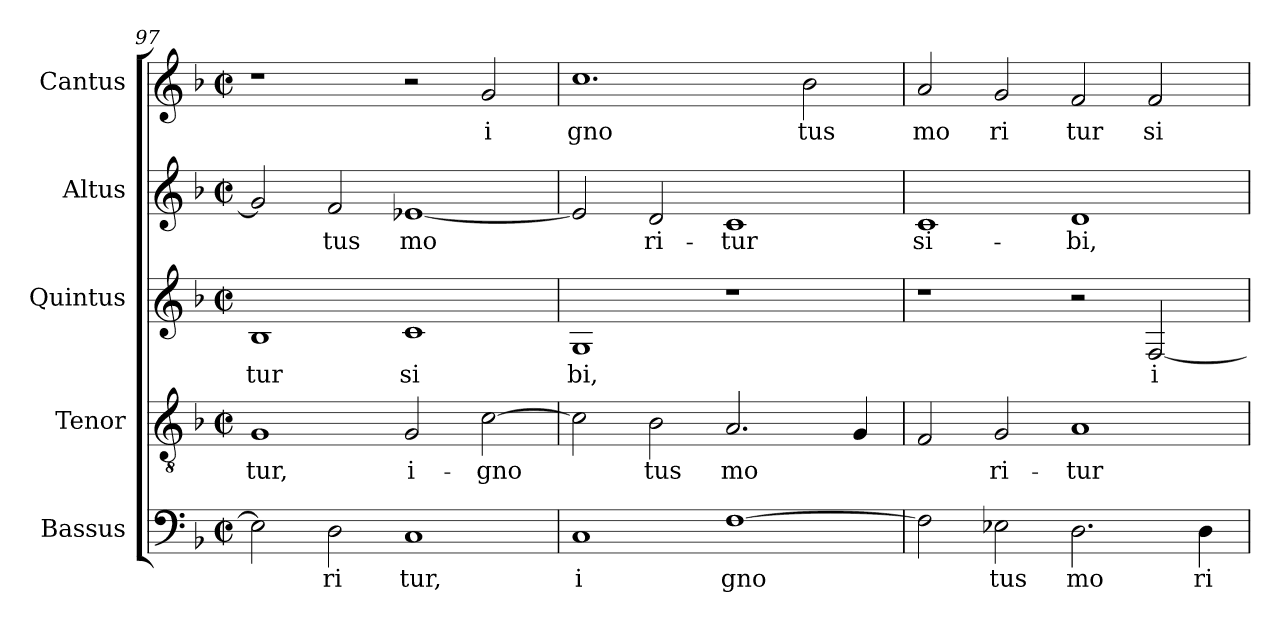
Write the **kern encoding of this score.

**kern	**text	**kern	**text	**kern	**text	**kern	**text	**kern	**text
*part5	*part5	*part4	*part4	*part3	*part3	*part2	*part2	*part1	*part1
*staff5	*staff5	*staff4	*staff4	*staff3	*staff3	*staff2	*staff2	*staff1	*staff1
*I"Bassus	*	*I"Tenor	*	*I"Quintus	*	*I"Altus	*	*I"Cantus	*
*clefF4	*	*clefGv2	*	*clefG2	*	*clefG2	*	*clefG2	*
*k[b-]	*	*k[b-]	*	*k[b-]	*	*k[b-]	*	*k[b-]	*
*F:	*	*F:	*	*F:	*	*F:	*	*F:	*
*M2/2	*	*M2/2	*	*M2/2	*	*M2/2	*	*M2/2	*
*met(c|)	*	*met(c|)	*	*met(c|)	*	*met(c|)	*	*met(c|)	*
=97	=97	=97	=97	=97	=97	=97	=97	=97	=97
!	!LO:LY:b	!	!LO:LY:b:cj	!	!LO:LY:b	!	!LO:LY:b:cj	!	!
2E-\]	.	1G	-tur,	1B-	tur	2g/]	--	1r	.
!	!LO:LY:b	!	!	!	!	!	!LO:LY:b:cj	!	!
2D\	ri	.	.	.	.	2f/	-tus	.	.
!	!LO:LY:b	!	!LO:LY:b:cj	!	!LO:LY:b	!	!LO:LY:b:cj	!	!
1C	tur,	2G/	i-	1c	si	[<1e-X	mo-	2r	.
!	!	!	!LO:LY:b:cj	!	!	!	!	!	!LO:LY:b
.	.	[>2c\	-gno-	.	.	.	.	2g/	i
=98	=98	=98	=98	=98	=98	=98	=98	=98	=98
!	!LO:LY:b	!	!LO:LY:b:cj	!	!LO:LY:b	!	!LO:LY:b:cj	!	!LO:LY:b
1C	i	2c\]	--	1G	bi,	2e-/]	--	1.cc	gno
!	!	!	!LO:LY:b:cj	!	!	!	!LO:LY:b:cj	!	!
.	.	2B-\	-tus	.	.	2d/	-ri-	.	.
!	!LO:LY:b	!	!LO:LY:b:cj	!	!	!	!LO:LY:b:cj	!	!
[>1F	gno	2.A/	mo-	1r	.	1c	-tur	.	.
!	!	!	!	!	!	!	!	!	!LO:LY:b
.	.	.	.	.	.	.	.	2b-\	tus
!	!	!	!LO:LY:b:cj	!	!	!	!	!	!
.	.	4G/	--	.	.	.	.	.	.
=99	=99	=99	=99	=99	=99	=99	=99	=99	=99
!	!LO:LY:b	!	!LO:LY:b:cj	!	!	!	!LO:LY:b:cj	!	!LO:LY:b
2F\]	.	2F/	--	1r	.	1c	si-	2a/	mo
!	!LO:LY:b	!	!LO:LY:b:cj	!	!	!	!	!	!LO:LY:b
2E-X\	tus	2G/	-ri-	.	.	.	.	2g/	ri
!	!LO:LY:b	!	!LO:LY:b:cj	!	!	!	!LO:LY:b:cj	!	!LO:LY:b
2.D\	mo	1A	-tur	2r	.	1d	-bi,	2f/	tur
!	!	!	!	!	!LO:LY:b	!	!	!	!LO:LY:b
.	.	.	.	[>2F/	i	.	.	2f/	si
!	!LO:LY:b	!	!	!	!	!	!	!	!
4D\	ri	.	.	.	.	.	.	.	.
=	=	=	=	=	=	=	=	=	=
*-	*-	*-	*-	*-	*-	*-	*-	*-	*-
